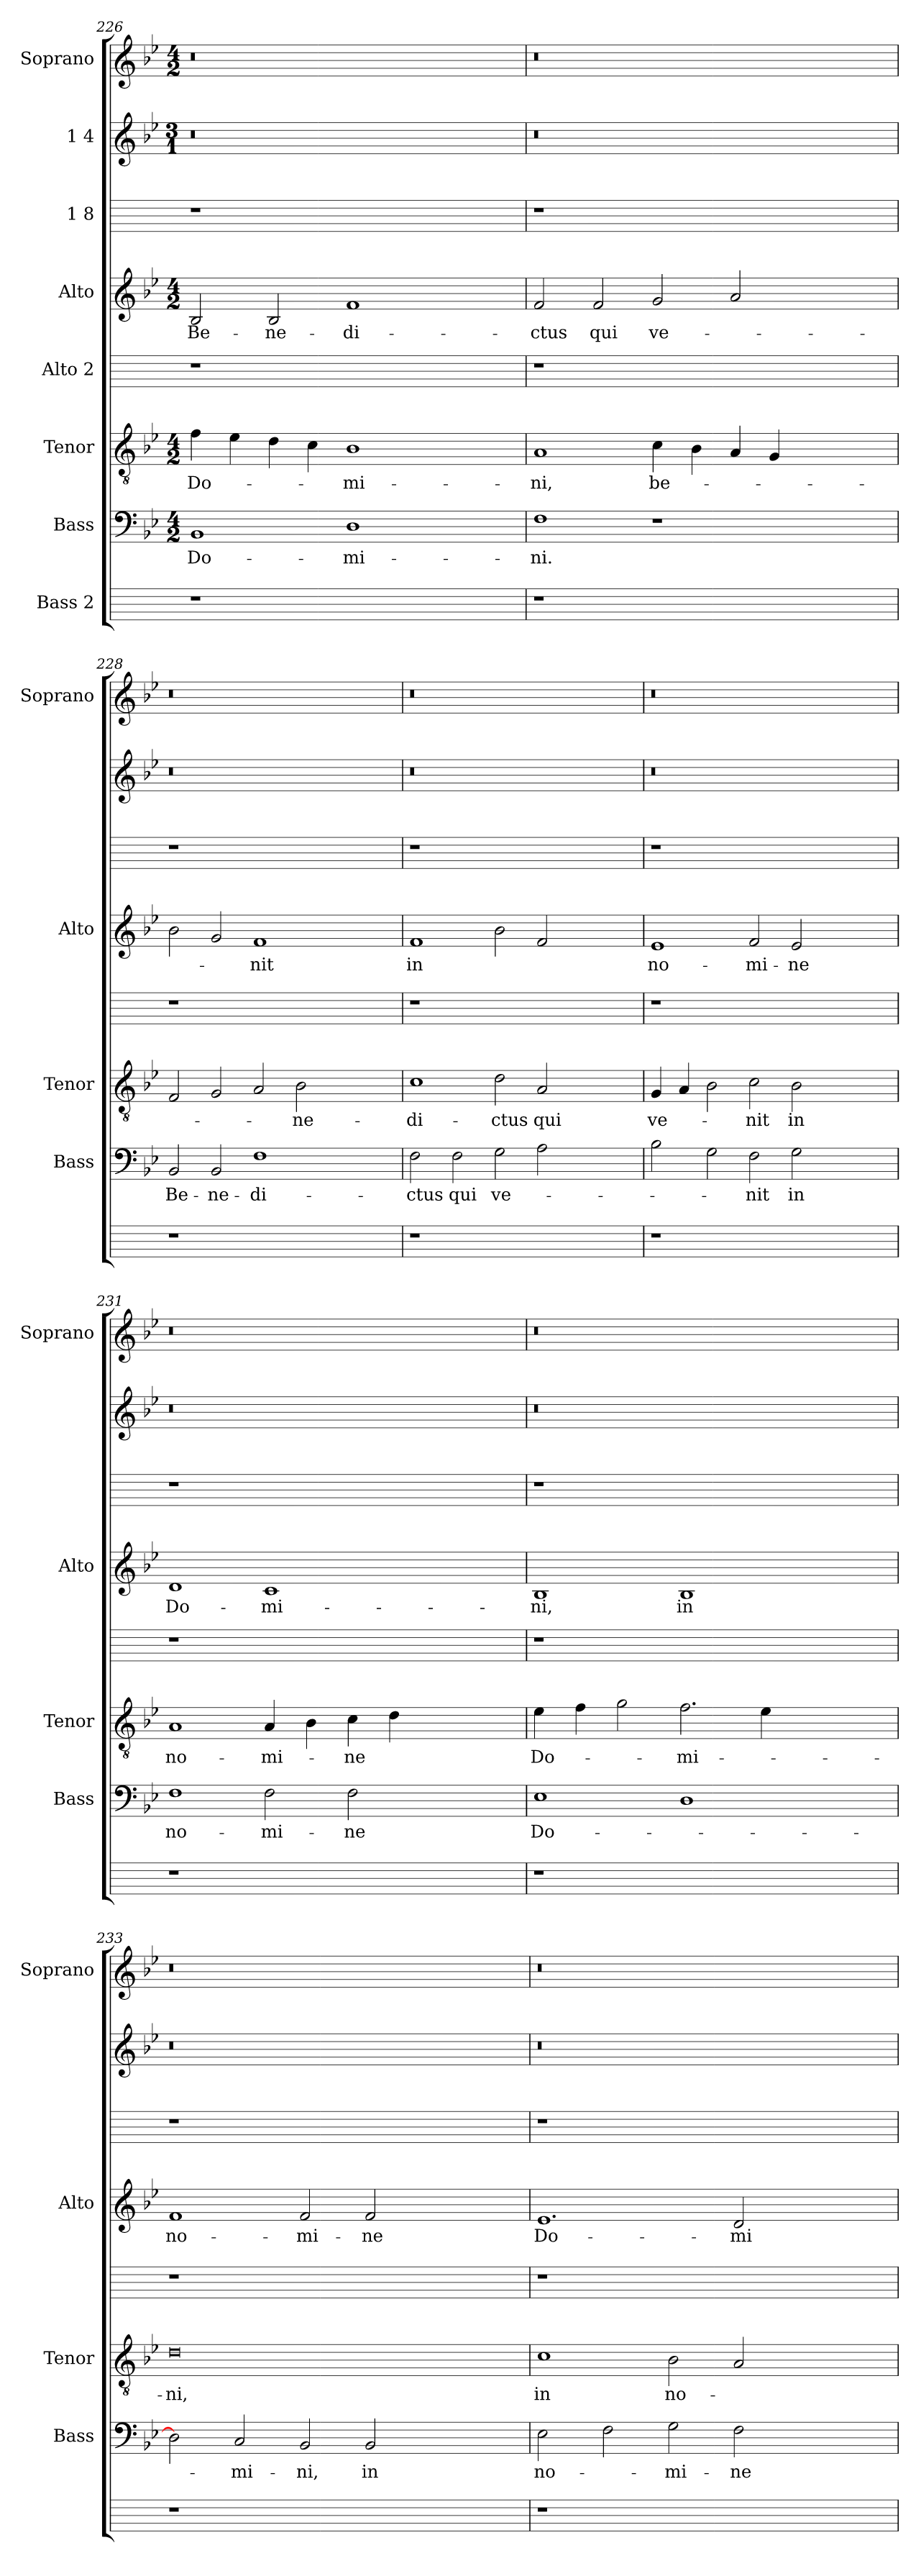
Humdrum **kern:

**kern	**kern	**text	**kern	**text	**kern	**kern	**text	**kern	**kern	**kern
*part8	*part7	*part7	*part6	*part6	*part5	*part4	*part4	*part3	*part2	*part1
*staff8	*staff7	*staff7	*staff6	*staff6	*staff5	*staff4	*staff4	*staff3	*staff2	*staff1
*I"Bass 2	*I"Bass	*	*I"Tenor	*	*I"Alto 2	*I"Alto	*	*I"1 8	*I"1 4	*I"Soprano
*	*I'Bass	*	*I'Tenor	*	*	*I'Alto	*	*	*	*I'Soprano
*	*clefF4	*	*clefGv2	*	*	*clefG2	*	*	*clefG2	*clefG2
*	*k[b-e-]	*	*k[b-e-]	*	*	*k[b-e-]	*	*	*k[b-e-]	*k[b-e-]
*	*B-:	*	*B-:	*	*	*B-:	*	*	*B-:	*B-:
*	*M4/2	*	*M4/2	*	*	*M4/2	*	*	*M3/1	*M4/2
=226	=226	=226	=226	=226	=226	=226	=226	=226	=226	=226
!	!	!LO:LY:b:cj	!	!LO:LY:b:cj	!	!	!LO:LY:b:cj	!	!	!
1r	1BB-	Do-	4f\	Do-	1r	2B-/	Be-	1r	0.r	0r
.	.	.	4e-\	.	.	.	.	.	.	.
!	!	!	!	!	!	!	!LO:LY:b:cj	!	!	!
.	.	.	4d\	.	.	2B-/	-ne-	.	.	.
.	.	.	4c\	.	.	.	.	.	.	.
!	!	!LO:LY:b:cj	!	!LO:LY:b:cj	!	!	!LO:LY:b:cj	!	!	!
0ryy	1D	-mi-	1B-	-mi-	0ryy	1f	-di-	0ryy	.	.
.	1ryy	.	1ryy	.	.	1ryy	.	.	.	1ryy
=227	=227	=227	=227	=227	=227	=227	=227	=227	=227	=227
!	!	!LO:LY:b:cj	!	!LO:LY:b:cj	!	!	!LO:LY:b:cj	!	!	!
1r	1F	-ni.	1A	-ni,	1r	2f/	-ctus	1r	0.r	0r
!	!	!	!	!	!	!	!LO:LY:b:cj	!	!	!
.	.	.	.	.	.	2f/	qui	.	.	.
!	!	!	!	!LO:LY:b:cj	!	!	!LO:LY:b:cj	!	!	!
0ryy	1r	.	4c\	be-	0ryy	2g/	ve-	0ryy	.	.
.	.	.	4B-\	.	.	.	.	.	.	.
.	.	.	4A/	.	.	2a/	.	.	.	.
.	.	.	4G/	.	.	.	.	.	.	.
.	1ryy	.	1ryy	.	.	1ryy	.	.	.	1ryy
=228	=228	=228	=228	=228	=228	=228	=228	=228	=228	=228
!	!	!LO:LY:b:cj	!	!	!	!	!	!	!	!
1r	2BB-/	Be-	2F/	.	1r	2b-\	.	1r	0.r	0r
!	!	!LO:LY:b:cj	!	!	!	!	!	!	!	!
.	2BB-/	-ne-	2G/	.	.	2g/	.	.	.	.
!	!	!LO:LY:b:cj	!	!	!	!	!LO:LY:b:cj	!	!	!
0ryy	1F	-di-	2A/	.	0ryy	1f	-nit	0ryy	.	.
!	!	!	!	!LO:LY:b:cj	!	!	!	!	!	!
.	.	.	2B-\	-ne-	.	.	.	.	.	.
.	1ryy	.	1ryy	.	.	1ryy	.	.	.	1ryy
!!LO:LB:g=z
=229	=229	=229	=229	=229	=229	=229	=229	=229	=229	=229
!	!	!LO:LY:b:cj	!	!LO:LY:b:cj	!	!	!LO:LY:b:cj	!	!	!
1r	2F\	-ctus	1c	-di-	1r	1f	in	1r	0.r	0r
!	!	!LO:LY:b:cj	!	!	!	!	!	!	!	!
.	2F\	qui	.	.	.	.	.	.	.	.
!	!	!LO:LY:b:cj	!	!LO:LY:b:cj	!	!	!	!	!	!
0ryy	2G\	ve-	2d\	-ctus	0ryy	2b-\	.	0ryy	.	.
!	!	!	!	!LO:LY:b:cj	!	!	!	!	!	!
.	2A\	.	2A/	qui	.	2f/	.	.	.	.
.	1ryy	.	1ryy	.	.	1ryy	.	.	.	1ryy
=230	=230	=230	=230	=230	=230	=230	=230	=230	=230	=230
!	!	!	!	!LO:LY:b:cj	!	!	!LO:LY:b:cj	!	!	!
1r	2B-\	.	4G/	ve-	1r	1e-	no-	1r	0.r	0r
.	.	.	4A/	.	.	.	.	.	.	.
.	2G\	.	2B-\	.	.	.	.	.	.	.
!	!	!LO:LY:b:cj	!	!LO:LY:b:cj	!	!	!LO:LY:b:cj	!	!	!
0ryy	2F\	-nit	2c\	-nit	0ryy	2f/	-mi-	0ryy	.	.
!	!	!LO:LY:b:cj	!	!LO:LY:b:cj	!	!	!LO:LY:b:cj	!	!	!
.	2G\	in	2B-\	in	.	2e-/	-ne	.	.	.
.	1ryy	.	1ryy	.	.	1ryy	.	.	.	1ryy
=231	=231	=231	=231	=231	=231	=231	=231	=231	=231	=231
!	!	!LO:LY:b:cj	!	!LO:LY:b:cj	!	!	!LO:LY:b:cj	!	!	!
1r	1F	no-	1A	no-	1r	1d	Do-	1r	0.r	0r
!	!	!LO:LY:b:cj	!	!LO:LY:b:cj	!	!	!LO:LY:b:cj	!	!	!
0ryy	2F\	-mi-	4A/	-mi-	0ryy	1c	-mi-	0ryy	.	.
.	.	.	4B-\	.	.	.	.	.	.	.
!	!	!LO:LY:b:cj	!	!LO:LY:b:cj	!	!	!	!	!	!
.	2F\	-ne	4c\	-ne	.	.	.	.	.	.
.	.	.	4d\	.	.	.	.	.	.	.
.	1ryy	.	1ryy	.	.	1ryy	.	.	.	1ryy
=232	=232	=232	=232	=232	=232	=232	=232	=232	=232	=232
!	!	!LO:LY:b:cj	!	!LO:LY:b:cj	!	!	!LO:LY:b:cj	!	!	!
1r	1E-	Do-	4e-\	Do-	1r	1B-	-ni,	1r	0.r	0r
.	.	.	4f\	.	.	.	.	.	.	.
.	.	.	2g\	.	.	.	.	.	.	.
!	!	!	!	!LO:LY:b:cj	!	!	!LO:LY:b:cj	!	!	!
0ryy	[>1D	.	2.f\	-mi-	0ryy	1B-	in	0ryy	.	.
.	.	.	4e-\	.	.	.	.	.	.	.
.	1ryy	.	1ryy	.	.	1ryy	.	.	.	1ryy
=233	=233	=233	=233	=233	=233	=233	=233	=233	=233	=233
!	!	!	!	!LO:LY:b:rj	!	!	!LO:LY:b:cj	!	!	!
1r	2D\]	.	0d	-ni,	1r	1f	no-	1r	0.r	0r
!	!	!LO:LY:b:cj	!	!	!	!	!	!	!	!
.	2C/	-mi-	.	.	.	.	.	.	.	.
!	!	!LO:LY:b:cj	!	!	!	!	!LO:LY:b:cj	!	!	!
0ryy	2BB-/	-ni,	.	.	0ryy	2f/	-mi-	0ryy	.	.
!	!	!LO:LY:b:cj	!	!	!	!	!LO:LY:b:cj	!	!	!
.	2BB-/	in	.	.	.	2f/	-ne	.	.	.
.	1ryy	.	1ryy	.	.	1ryy	.	.	.	1ryy
!!LO:LB:g=z
=234	=234	=234	=234	=234	=234	=234	=234	=234	=234	=234
!	!	!LO:LY:b:cj	!	!LO:LY:b:cj	!	!	!LO:LY:b:cj	!	!	!
1r	2E-\	no-	1c	in	1r	1.e-	Do-	1r	0.r	0r
.	2F\	.	.	.	.	.	.	.	.	.
!	!	!LO:LY:b:cj	!	!LO:LY:b:cj	!	!	!	!	!	!
0ryy	2G\	-mi-	2B-\	no-	0ryy	.	.	0ryy	.	.
!	!	!LO:LY:b:cj	!	!	!	!	!LO:LY:b:cj	!	!	!
.	2F\	-ne	2A/	.	.	2d/	-mi-	.	.	.
.	1ryy	.	1ryy	.	.	1ryy	.	.	.	1ryy
=	=	=	=	=	=	=	=	=	=	=
*-	*-	*-	*-	*-	*-	*-	*-	*-	*-	*-
